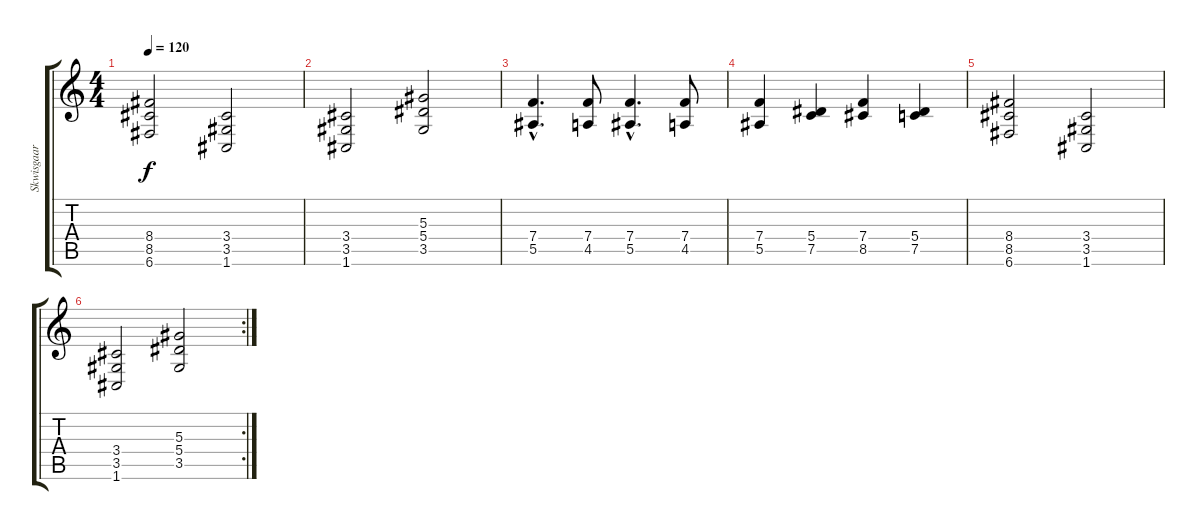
\track ("Skwisgaar " "Skwisgaar ") {instrument distortionguitar}
\staff {score tabs}
\tuning (C4 G3 Eb3 Bb2 F2 C2) {hide}
\ts (4 4)
\tempo 120
\clef g2
\ks c
(8.4 8.5 6.6).2{dy f} (3.4 3.5 1.6).2 |
(3.4 3.5 1.6).2 (5.3 5.4 3.5).2 |
(7.4{hac} 5.5{hac}).4{d} (7.4 4.5).8 (7.4{hac} 5.5{hac}).4{d} (7.4 4.5).8 |
(7.4 5.5).4 (5.4 7.5).4 (7.4 8.5).4 (5.4 7.5).4 |
(8.4 8.5 6.6).2 (3.4 3.5 1.6).2 |
\rc 2
(3.4 3.5 1.6).2 (5.3 5.4 3.5).2
